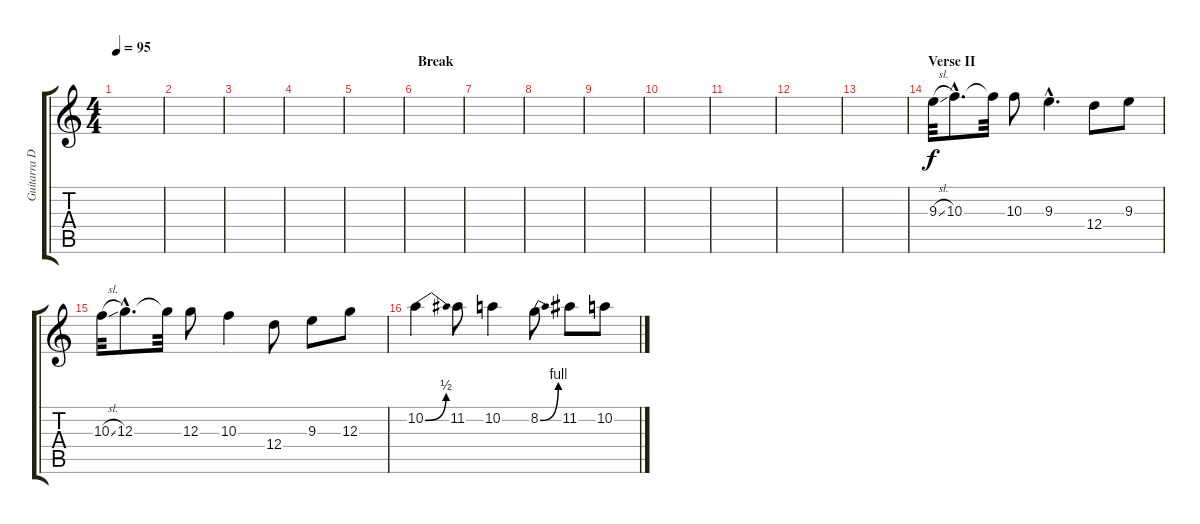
\track ("Guitarra Distorção" "Guitarra D") {instrument overdrivenguitar}
\staff {score tabs}
\tuning (E4 B3 G3 D3 A2 E2) {hide}
\ts (4 4)
\tempo 95
\clef g2
\ks c
|
|
|
|
|
\section ("" "Break")
|
|
|
|
|
|
|
|
\section ("" "Verse II")
9.3{sl}.32{volume 11} 10.3{hac}.8{d} 10.3{t}.32 10.3.8 9.3{hac}.4{d} 12.4.8 9.3.8 |
10.3{sl}.32 12.3{hac}.8{d} 12.3{t}.32 12.3.8 10.3.4 12.4.8 9.3.8 12.3.8 |
10.2{be (bend 0 0 60 2)}.4 11.2.8 10.2.4 8.2{be (bend 0 0 60 4)}.8 11.2.8 10.2.8
